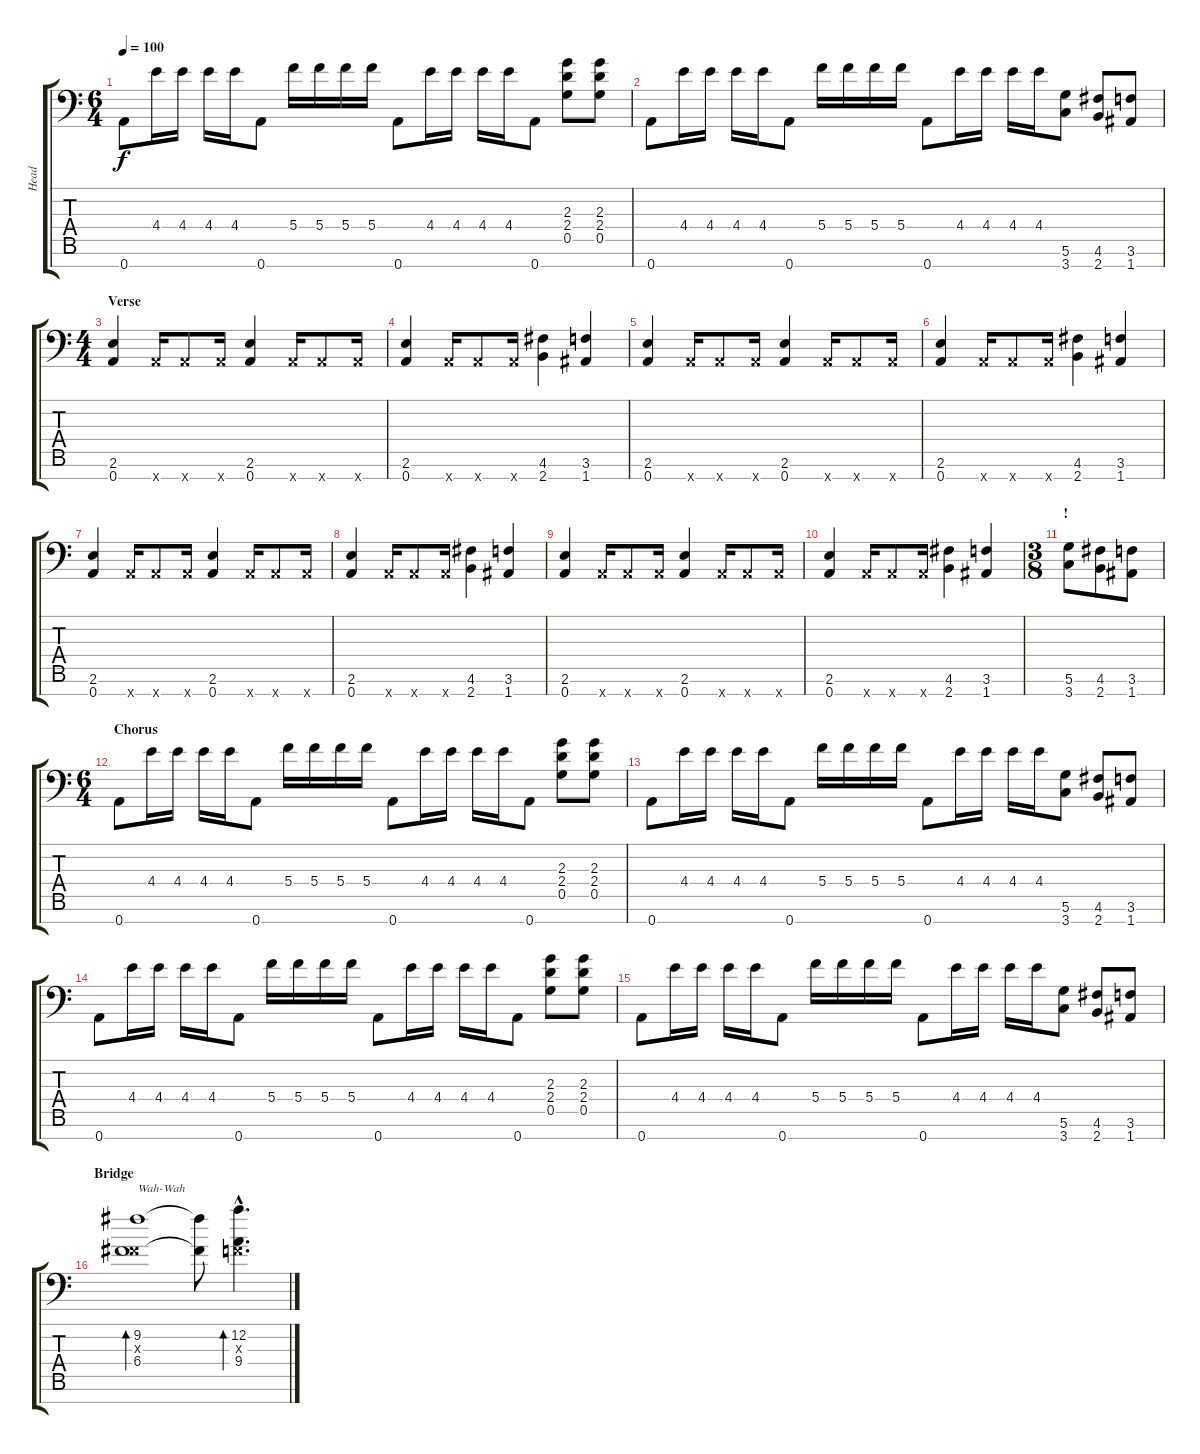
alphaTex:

\track ("Head" "Head") {instrument distortionguitar}
\staff {score tabs}
\tuning (D4 A3 F3 C3 G2 D2 A1) {hide}
\ts (6 4)
\tempo 100
\clef f4
\ks c
0.7.8{dy f} 4.4.16 4.4.16 4.4.16 4.4.16 0.7.8 5.4.16 5.4.16 5.4.16 5.4.16 0.7.8 4.4.16 4.4.16 4.4.16 4.4.16 0.7.8 (2.3 2.4 0.5).8 (2.3 2.4 0.5).8 |
0.7.8 4.4.16 4.4.16 4.4.16 4.4.16 0.7.8 5.4.16 5.4.16 5.4.16 5.4.16 0.7.8 4.4.16 4.4.16 4.4.16 4.4.16 (5.6 3.7).8 (4.6 2.7).8 (3.6 1.7).8 |
\ts (4 4)
\section ("" "Verse")
(2.6 0.7).4 0.7{x}.16 0.7{x}.8 0.7{x}.16 (2.6 0.7).4 0.7{x}.16 0.7{x}.8 0.7{x}.16 |
(2.6 0.7).4 0.7{x}.16 0.7{x}.8 0.7{x}.16 (4.6 2.7).4 (3.6 1.7).4 |
(2.6 0.7).4 0.7{x}.16 0.7{x}.8 0.7{x}.16 (2.6 0.7).4 0.7{x}.16 0.7{x}.8 0.7{x}.16 |
(2.6 0.7).4 0.7{x}.16 0.7{x}.8 0.7{x}.16 (4.6 2.7).4 (3.6 1.7).4 |
(2.6 0.7).4 0.7{x}.16 0.7{x}.8 0.7{x}.16 (2.6 0.7).4 0.7{x}.16 0.7{x}.8 0.7{x}.16 |
(2.6 0.7).4 0.7{x}.16 0.7{x}.8 0.7{x}.16 (4.6 2.7).4 (3.6 1.7).4 |
(2.6 0.7).4 0.7{x}.16 0.7{x}.8 0.7{x}.16 (2.6 0.7).4 0.7{x}.16 0.7{x}.8 0.7{x}.16 |
(2.6 0.7).4 0.7{x}.16 0.7{x}.8 0.7{x}.16 (4.6 2.7).4 (3.6 1.7).4 |
\ts (3 8)
\section ("" "!")
(5.6 3.7).8 (4.6 2.7).8 (3.6 1.7).8 |
\ts (6 4)
\section ("" "Chorus")
0.7.8 4.4.16 4.4.16 4.4.16 4.4.16 0.7.8 5.4.16 5.4.16 5.4.16 5.4.16 0.7.8 4.4.16 4.4.16 4.4.16 4.4.16 0.7.8 (2.3 2.4 0.5).8 (2.3 2.4 0.5).8 |
0.7.8 4.4.16 4.4.16 4.4.16 4.4.16 0.7.8 5.4.16 5.4.16 5.4.16 5.4.16 0.7.8 4.4.16 4.4.16 4.4.16 4.4.16 (5.6 3.7).8 (4.6 2.7).8 (3.6 1.7).8 |
0.7.8 4.4.16 4.4.16 4.4.16 4.4.16 0.7.8 5.4.16 5.4.16 5.4.16 5.4.16 0.7.8 4.4.16 4.4.16 4.4.16 4.4.16 0.7.8 (2.3 2.4 0.5).8 (2.3 2.4 0.5).8 |
0.7.8 4.4.16 4.4.16 4.4.16 4.4.16 0.7.8 5.4.16 5.4.16 5.4.16 5.4.16 0.7.8 4.4.16 4.4.16 4.4.16 4.4.16 (5.6 3.7).8 (4.6 2.7).8 (3.6 1.7).8 |
\section ("" "Bridge")
(9.2 0.3{x} 6.4).1{bd 120 txt "Wah-Wah" volume 11 instrument electricguitarjazz} (9.2{t} 6.4{t}).8 (12.2{hac} 0.3{hac x} 9.4{hac}).4{d bd 120}
